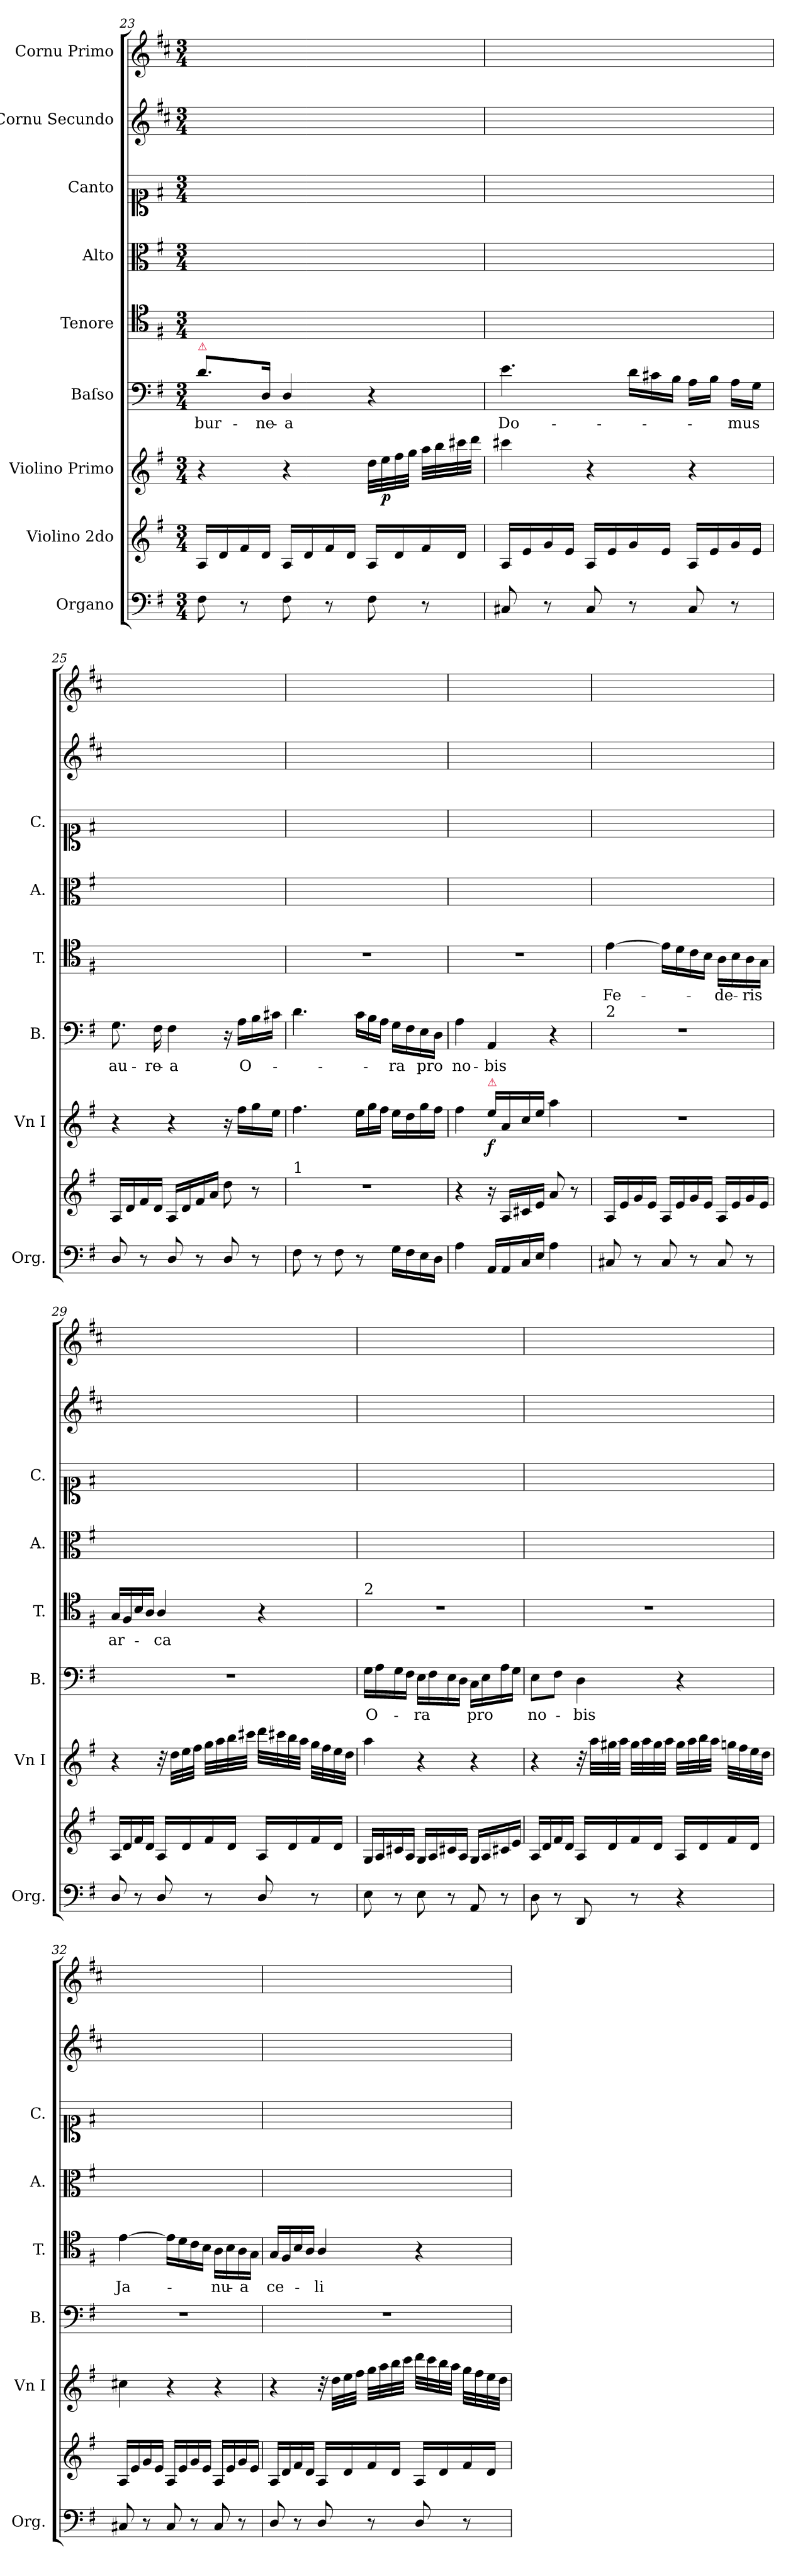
**kern	**kern	**kern	**dynam	**kern	**text	**kern	**text	**kern	**kern	**kern	**kern
*part9	*part8	*part7	*part7	*part6	*part6	*part5	*part5	*part4	*part3	*part2	*part1
*staff9	*staff8	*staff7	*staff7	*staff6	*staff6	*staff5	*staff5	*staff4	*staff3	*staff2	*staff1
*I"Organo	*I"Violino 2do	*I"Violino Primo	*	*I"Baſso	*	*I"Tenore	*	*I"Alto	*I"Canto	*I"Cornu Secundo	*I"Cornu Primo
*I'Org.	*	*I'Vn I	*	*I'B.	*	*I'T.	*	*I'A.	*I'C.	*	*
*clefF4	*clefG2	*clefG2	*	*clefF4	*	*clefC4	*	*clefC3	*clefC1	*clefG2	*clefG2
*	*	*	*	*	*	*	*	*	*	*ITrd4c7	*ITrd4c7
*k[f#]	*k[f#]	*k[f#]	*	*k[f#]	*	*k[f#]	*	*k[f#]	*k[f#]	*k[f#]	*k[f#]
*G:	*G:	*G:	*	*G:	*	*G:	*	*G:	*G:	*G:	*G:
*M3/4	*M3/4	*M3/4	*	*M3/4	*	*M3/4	*	*M3/4	*M3/4	*M3/4	*M3/4
=23	=23	=23	=23	=23	=23	=23	=23	=23	=23	=23	=23
!	!	!	!	!LO:TX:a:color=crimson:t=⚠	!	!	!	!	!	!	!
8F#\	16A/LL	4r	.	8.d\L	bur-	2.ryy	.	2.ryy	2.ryy	2.ryy	2.ryy
.	16d/	.	.	.	.	.	.	.	.	.	.
8r	16f#/	.	.	.	.	.	.	.	.	.	.
.	16d/JJ	.	.	16D/Jk	-ne-	.	.	.	.	.	.
8F#\	16A/LL	4r	.	4D/	-a	.	.	.	.	.	.
.	16d/	.	.	.	.	.	.	.	.	.	.
8r	16f#/	.	.	.	.	.	.	.	.	.	.
.	16d/JJ	.	.	.	.	.	.	.	.	.	.
8F#\	16A/LL	32dd\LLL	.	4r	.	.	.	.	.	.	.
!	!	!	!LO:DY:b	!	!	!	!	!	!	!	!
.	.	32ee\	p	.	.	.	.	.	.	.	.
.	16d/	32ff#\	.	.	.	.	.	.	.	.	.
.	.	32gg\JJJ	.	.	.	.	.	.	.	.	.
8r	16f#/	32aa\LLL	.	.	.	.	.	.	.	.	.
.	.	32bb\	.	.	.	.	.	.	.	.	.
.	16d/JJ	32ccc#X\	.	.	.	.	.	.	.	.	.
.	.	32ddd\JJJ	.	.	.	.	.	.	.	.	.
=24	=24	=24	=24	=24	=24	=24	=24	=24	=24	=24	=24
8C#X/	16A/LL	4ccc#X\	.	4.e\	Do-	2.ryy	.	2.ryy	2.ryy	2.ryy	2.ryy
.	16e/	.	.	.	.	.	.	.	.	.	.
8r	16g/	.	.	.	.	.	.	.	.	.	.
.	16e/JJ	.	.	.	.	.	.	.	.	.	.
8C#/	16A/LL	4r	.	.	.	.	.	.	.	.	.
.	16e/	.	.	.	.	.	.	.	.	.	.
*	*	*	*	*Xtuplet	*	*	*	*	*	*	*
8r	16g/	.	.	24d\LL	.	.	.	.	.	.	.
.	.	.	.	24c#X\	.	.	.	.	.	.	.
.	16e/JJ	.	.	.	.	.	.	.	.	.	.
.	.	.	.	24B\JJ	.	.	.	.	.	.	.
8C#/	16A/LL	4r	.	16A\LL	.	.	.	.	.	.	.
.	16e/	.	.	16B\JJ	.	.	.	.	.	.	.
8r	16g/	.	.	16A\LL	-mus	.	.	.	.	.	.
.	16e/JJ	.	.	16G\JJ	.	.	.	.	.	.	.
=25	=25	=25	=25	=25	=25	=25	=25	=25	=25	=25	=25
8D/	16A/LL	4r	.	8.G\	au-	2.ryy	.	2.ryy	2.ryy	2.ryy	2.ryy
.	16d/	.	.	.	.	.	.	.	.	.	.
8r	16f#/	.	.	.	.	.	.	.	.	.	.
.	16d/JJ	.	.	16F#\	-re-	.	.	.	.	.	.
8D/	16A/LL	4r	.	4F#\	-a	.	.	.	.	.	.
.	16d/	.	.	.	.	.	.	.	.	.	.
8r	16f#/	.	.	.	.	.	.	.	.	.	.
.	16a/JJ	.	.	.	.	.	.	.	.	.	.
8D/	8dd\	16r	.	16r	.	.	.	.	.	.	.
.	.	16ff#\LL	.	16A\LL	O-	.	.	.	.	.	.
8r	8r	16gg\	.	16B\	.	.	.	.	.	.	.
.	.	16ee\JJ	.	16c#X\JJ	.	.	.	.	.	.	.
=26	=26	=26	=26	=26	=26	=26	=26	=26	=26	=26	=26
!	!LO:TX:a:t=1	!	!	!	!	!	!	!	!	!	!
8F#\	2.r	4.ff#\	.	4.d\	.	2.r	.	2.ryy	2.ryy	2.ryy	2.ryy
8r	.	.	.	.	.	.	.	.	.	.	.
8F#\	.	.	.	.	.	.	.	.	.	.	.
*	*	*Xtuplet	*	*	*	*	*	*	*	*	*
8r	.	24ee\LL	.	24c\LL	.	.	.	.	.	.	.
.	.	24gg\	.	24B\	.	.	.	.	.	.	.
.	.	24ff#\JJ	.	24A\JJ	.	.	.	.	.	.	.
16G\LL	.	16ee\LL	.	16G\LL	-ra	.	.	.	.	.	.
16F#\	.	16dd\	.	16F#\	.	.	.	.	.	.	.
16E\	.	16gg\	.	16E\	pro	.	.	.	.	.	.
16D\JJ	.	16ff#\JJ	.	16D\JJ	.	.	.	.	.	.	.
=27	=27	=27	=27	=27	=27	=27	=27	=27	=27	=27	=27
4A\	4r	4ff#\	.	4A\	no-	2.r	.	2.ryy	2.ryy	2.ryy	2.ryy
!	!	!LO:TX:a:color=crimson:t=⚠	!	!	!	!	!	!	!	!	!
!	!	!	!LO:DY:b	!	!	!	!	!	!	!	!
16AA/LL	16r	16ee\LL	f	4AA/	-bis	.	.	.	.	.	.
16AA/	16A/LL	16a/	.	.	.	.	.	.	.	.	.
16C/	16c#X/	16cc/	.	.	.	.	.	.	.	.	.
16E/JJ	16e/JJ	16ee/JJ	.	.	.	.	.	.	.	.	.
4A\	8a/	4aa\	.	4r	.	.	.	.	.	.	.
.	8r	.	.	.	.	.	.	.	.	.	.
=28	=28	=28	=28	=28	=28	=28	=28	=28	=28	=28	=28
!	!	!	!	!LO:TX:a:t=2	!	!	!	!	!	!	!
8C#X/	16A/LL	2.r	.	2.r	.	[4e\	Fe-	2.ryy	2.ryy	2.ryy	2.ryy
.	16e/	.	.	.	.	.	.	.	.	.	.
8r	16g/	.	.	.	.	.	.	.	.	.	.
.	16e/JJ	.	.	.	.	.	.	.	.	.	.
8C#/	16A/LL	.	.	.	.	16e\LL]	.	.	.	.	.
.	16e/	.	.	.	.	16d\	.	.	.	.	.
8r	16g/	.	.	.	.	16c\	.	.	.	.	.
.	16e/JJ	.	.	.	.	16B\JJ	.	.	.	.	.
8C#/	16A/LL	.	.	.	.	16A\LL	-de-	.	.	.	.
.	16e/	.	.	.	.	16B\	.	.	.	.	.
8r	16g/	.	.	.	.	16A\	-ris	.	.	.	.
.	16e/JJ	.	.	.	.	16G\JJ	.	.	.	.	.
=29	=29	=29	=29	=29	=29	=29	=29	=29	=29	=29	=29
8D/	16A/LL	4r	.	2.r	.	16G/LL	ar-	2.ryy	2.ryy	2.ryy	2.ryy
.	16d/	.	.	.	.	16F#/	.	.	.	.	.
8r	16f#/	.	.	.	.	16B/	.	.	.	.	.
.	16d/JJ	.	.	.	.	16A/JJ	.	.	.	.	.
8D/	16A/LL	32r	.	.	.	4A/	-ca	.	.	.	.
.	.	32dd\LLL	.	.	.	.	.	.	.	.	.
.	16d/	32ee\	.	.	.	.	.	.	.	.	.
.	.	32ff#\JJJ	.	.	.	.	.	.	.	.	.
8r	16f#/	32gg\LLL	.	.	.	.	.	.	.	.	.
.	.	32aa\	.	.	.	.	.	.	.	.	.
.	16d/JJ	32bb\	.	.	.	.	.	.	.	.	.
.	.	32ccc#X\JJJ	.	.	.	.	.	.	.	.	.
8D/	16A/LL	32ddd\LLL	.	.	.	4r	.	.	.	.	.
.	.	32ccc#X\	.	.	.	.	.	.	.	.	.
.	16d/	32bb\	.	.	.	.	.	.	.	.	.
.	.	32aa\JJJ	.	.	.	.	.	.	.	.	.
8r	16f#/	32gg\LLL	.	.	.	.	.	.	.	.	.
.	.	32ff#\	.	.	.	.	.	.	.	.	.
.	16d/JJ	32ee\	.	.	.	.	.	.	.	.	.
.	.	32dd\JJJ	.	.	.	.	.	.	.	.	.
=30	=30	=30	=30	=30	=30	=30	=30	=30	=30	=30	=30
!	!	!	!	!	!	!LO:TX:a:t=2	!	!	!	!	!
8E\	16G/LL	4aa\	.	16G\LL	O-	2.r	.	2.ryy	2.ryy	2.ryy	2.ryy
.	16A/	.	.	16A\	.	.	.	.	.	.	.
8r	16c#X/	.	.	16G\	.	.	.	.	.	.	.
.	16A/JJ	.	.	16F#\JJ	.	.	.	.	.	.	.
8E\	16G/LL	4r	.	16E\LL	-ra	.	.	.	.	.	.
.	16A/	.	.	16F#\	.	.	.	.	.	.	.
8r	16c#X/	.	.	16E\	.	.	.	.	.	.	.
.	16A/JJ	.	.	16D\JJ	.	.	.	.	.	.	.
8AA/	16G/LL	4r	.	16C\LL	pro	.	.	.	.	.	.
.	16A/	.	.	16E\	.	.	.	.	.	.	.
8r	16c#X/	.	.	16A\	.	.	.	.	.	.	.
.	16e/JJ	.	.	16G\JJ	.	.	.	.	.	.	.
=31	=31	=31	=31	=31	=31	=31	=31	=31	=31	=31	=31
8D\	16A/LL	4r	.	8E\L	no-	2.r	.	2.ryy	2.ryy	2.ryy	2.ryy
.	16d/	.	.	.	.	.	.	.	.	.	.
8r	16f#/	.	.	8F#\J	.	.	.	.	.	.	.
.	16d/JJ	.	.	.	.	.	.	.	.	.	.
8DD/	16A/LL	32r	.	4D\	-bis	.	.	.	.	.	.
.	.	32aa\LLL	.	.	.	.	.	.	.	.	.
.	16d/	32gg#X\	.	.	.	.	.	.	.	.	.
.	.	32aa\JJJ	.	.	.	.	.	.	.	.	.
8r	16f#/	32gg#\LLL	.	.	.	.	.	.	.	.	.
.	.	32aa\	.	.	.	.	.	.	.	.	.
.	16d/JJ	32gg#\	.	.	.	.	.	.	.	.	.
.	.	32aa\JJJ	.	.	.	.	.	.	.	.	.
4r	16A/LL	32gg#\LLL	.	4r	.	.	.	.	.	.	.
.	.	32aa\	.	.	.	.	.	.	.	.	.
.	16d/	32bb\	.	.	.	.	.	.	.	.	.
.	.	32aa\JJJ	.	.	.	.	.	.	.	.	.
.	16f#/	32ggn\LLL	.	.	.	.	.	.	.	.	.
.	.	32ff#\	.	.	.	.	.	.	.	.	.
.	16d/JJ	32ee\	.	.	.	.	.	.	.	.	.
.	.	32dd\JJJ	.	.	.	.	.	.	.	.	.
=32	=32	=32	=32	=32	=32	=32	=32	=32	=32	=32	=32
8C#X/	16A/LL	4cc#X\	.	2.r	.	[4e\	Ja-	2.ryy	2.ryy	2.ryy	2.ryy
.	16e/	.	.	.	.	.	.	.	.	.	.
8r	16g/	.	.	.	.	.	.	.	.	.	.
.	16e/JJ	.	.	.	.	.	.	.	.	.	.
8C#/	16A/LL	4r	.	.	.	16e\LL]	.	.	.	.	.
.	16e/	.	.	.	.	16d\	.	.	.	.	.
8r	16g/	.	.	.	.	16c\	.	.	.	.	.
.	16e/JJ	.	.	.	.	16B\JJ	.	.	.	.	.
8C#/	16A/LL	4r	.	.	.	16A\LL	-nu-	.	.	.	.
.	16e/	.	.	.	.	16B\	.	.	.	.	.
8r	16g/	.	.	.	.	16A\	-a	.	.	.	.
.	16e/JJ	.	.	.	.	16G\JJ	.	.	.	.	.
=33	=33	=33	=33	=33	=33	=33	=33	=33	=33	=33	=33
8D/	16A/LL	4r	.	2.r	.	16G/LL	ce-	2.ryy	2.ryy	2.ryy	2.ryy
.	16d/	.	.	.	.	16F#/	.	.	.	.	.
8r	16f#/	.	.	.	.	16B/	.	.	.	.	.
.	16d/JJ	.	.	.	.	16A/JJ	.	.	.	.	.
8D/	16A/LL	32r	.	.	.	4A/	-li	.	.	.	.
.	.	32dd\LLL	.	.	.	.	.	.	.	.	.
.	16d/	32ee\	.	.	.	.	.	.	.	.	.
.	.	32ff#\JJJ	.	.	.	.	.	.	.	.	.
8r	16f#/	32gg\LLL	.	.	.	.	.	.	.	.	.
.	.	32aa\	.	.	.	.	.	.	.	.	.
.	16d/JJ	32bb\	.	.	.	.	.	.	.	.	.
.	.	32ccc\JJJ	.	.	.	.	.	.	.	.	.
8D/	16A/LL	32ddd\LLL	.	.	.	4r	.	.	.	.	.
.	.	32ccc\	.	.	.	.	.	.	.	.	.
.	16d/	32bb\	.	.	.	.	.	.	.	.	.
.	.	32aa\JJJ	.	.	.	.	.	.	.	.	.
8r	16f#/	32gg\LLL	.	.	.	.	.	.	.	.	.
.	.	32ff#\	.	.	.	.	.	.	.	.	.
.	16d/JJ	32ee\	.	.	.	.	.	.	.	.	.
.	.	32dd\JJJ	.	.	.	.	.	.	.	.	.
=	=	=	=	=	=	=	=	=	=	=	=
*-	*-	*-	*-	*-	*-	*-	*-	*-	*-	*-	*-
